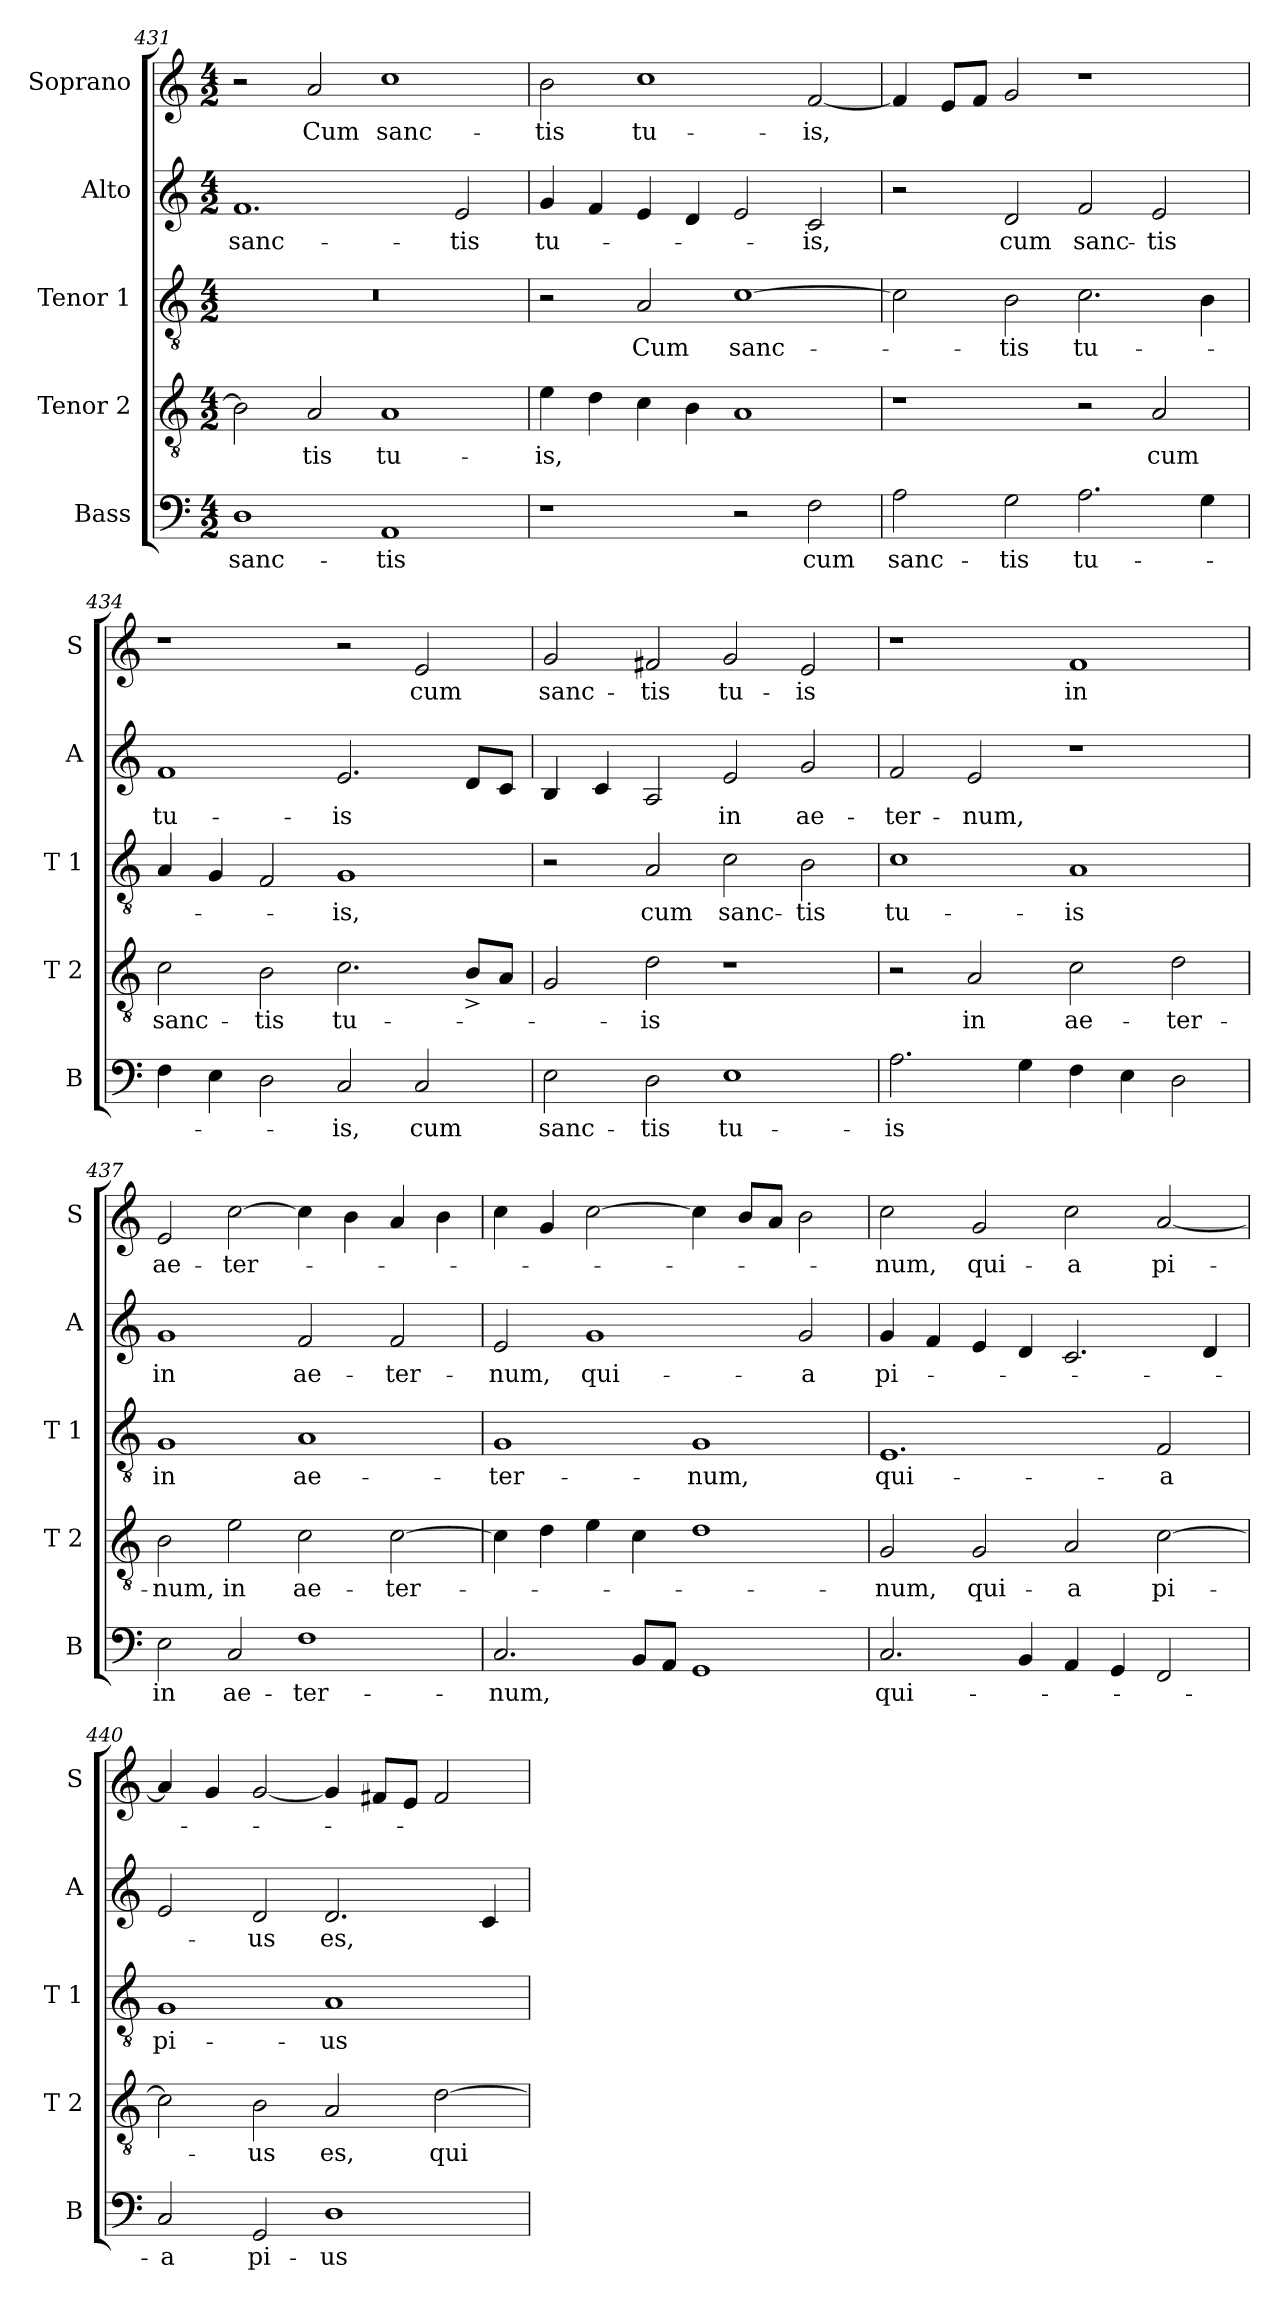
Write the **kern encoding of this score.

**kern	**text	**kern	**text	**kern	**text	**kern	**text	**kern	**text
*part5	*part5	*part4	*part4	*part3	*part3	*part2	*part2	*part1	*part1
*staff5	*staff5	*staff4	*staff4	*staff3	*staff3	*staff2	*staff2	*staff1	*staff1
*I"Bass	*	*I"Tenor 2	*	*I"Tenor 1	*	*I"Alto	*	*I"Soprano	*
*I'B	*	*I'T 2	*	*I'T 1	*	*I'A	*	*I'S	*
*clefF4	*	*clefGv2	*	*clefGv2	*	*clefG2	*	*clefG2	*
*k[]	*	*k[]	*	*k[]	*	*k[]	*	*k[]	*
*C:	*	*C:	*	*C:	*	*C:	*	*C:	*
*M4/2	*	*M4/2	*	*M4/2	*	*M4/2	*	*M4/2	*
=431	=431	=431	=431	=431	=431	=431	=431	=431	=431
!	!LO:LY:b:cj	!	!	!LO:N:vis=1	!	!	!LO:LY:b:cj	!	!
1D	sanc-	2B-\]	.	0r	.	1.f	sanc-	2r	.
!	!	!	!LO:LY:b:cj	!	!	!	!	!	!LO:LY:b:cj
.	.	2A/	-tis	.	.	.	.	2a/	Cum
!	!LO:LY:b:cj	!	!LO:LY:b:cj	!	!	!	!	!	!LO:LY:b:cj
1AA	-tis	1A	tu-	.	.	.	.	1cc	sanc-
!	!	!	!	!	!	!	!LO:LY:b:cj	!	!
.	.	.	.	.	.	2e/	-tis	.	.
!!LO:PB:g=z
=432	=432	=432	=432	=432	=432	=432	=432	=432	=432
!	!	!	!LO:LY:b:cj	!	!	!	!LO:LY:b:cj	!	!LO:LY:b:cj
1r	.	4e\	-is,	2r	.	4g/	tu-	2b\	-tis
.	.	4d\	.	.	.	4f/	.	.	.
!	!	!	!	!	!LO:LY:b:cj	!	!	!	!LO:LY:b:cj
.	.	4c\	.	2A/	Cum	4e/	.	1cc	tu-
.	.	4B\	.	.	.	4d/	.	.	.
!	!	!	!	!	!LO:LY:b:cj	!	!	!	!
2r	.	1A	.	[>1c	sanc-	2e/	.	.	.
!	!LO:LY:b:cj	!	!	!	!	!	!LO:LY:b:cj	!	!LO:LY:b:cj
2F\	cum	.	.	.	.	2c/	-is,	[<2f/	-is,
=433	=433	=433	=433	=433	=433	=433	=433	=433	=433
!	!LO:LY:b:cj	!	!	!	!	!	!	!	!
2A\	sanc-	1r	.	2c\]	.	2r	.	4f/]	.
.	.	.	.	.	.	.	.	8e/L	.
.	.	.	.	.	.	.	.	8f/J	.
!	!LO:LY:b:cj	!	!	!	!LO:LY:b:cj	!	!LO:LY:b:cj	!	!
2G\	-tis	.	.	2B\	-tis	2d/	cum	2g/	.
!	!LO:LY:b:cj	!	!	!	!LO:LY:b:cj	!	!LO:LY:b:cj	!	!
2.A\	tu-	2r	.	2.c\	tu-	2f/	sanc-	1r	.
!	!	!	!LO:LY:b:cj	!	!	!	!LO:LY:b:cj	!	!
.	.	2A/	cum	.	.	2e/	-tis	.	.
4G\	.	.	.	4B\	.	.	.	.	.
=434	=434	=434	=434	=434	=434	=434	=434	=434	=434
!	!	!	!LO:LY:b:cj	!	!	!	!LO:LY:b:cj	!	!
4F\	.	2c\	sanc-	4A/	.	1f	tu-	1r	.
4E\	.	.	.	4G/	.	.	.	.	.
!	!	!	!LO:LY:b:cj	!	!	!	!	!	!
2D\	.	2B\	-tis	2F/	.	.	.	.	.
!	!LO:LY:b:cj	!	!LO:LY:b:cj	!	!LO:LY:b:cj	!	!LO:LY:b:cj	!	!
2C/	-is,	2.c\	tu-	1G	-is,	2.e/	-is	2r	.
!	!LO:LY:b:cj	!	!	!	!	!	!	!	!LO:LY:b:cj
2C/	cum	.	.	.	.	.	.	2e/	cum
.	.	8B^>/L	.	.	.	8d/L	.	.	.
.	.	8A/J	.	.	.	8c/J	.	.	.
=435	=435	=435	=435	=435	=435	=435	=435	=435	=435
!	!LO:LY:b:cj	!	!	!	!	!	!	!	!LO:LY:b:cj
2E\	sanc-	2G/	.	2r	.	4B/	.	2g/	sanc-
.	.	.	.	.	.	4c/	.	.	.
!	!LO:LY:b:cj	!	!LO:LY:b:cj	!	!LO:LY:b:cj	!	!	!	!LO:LY:b:cj
2D\	-tis	2d\	-is	2A/	cum	2A/	.	2f#X/	-tis
!	!LO:LY:b:cj	!	!	!	!LO:LY:b:cj	!	!LO:LY:b:cj	!	!LO:LY:b:cj
1E	tu-	1r	.	2c\	sanc-	2e/	in	2g/	tu-
!	!	!	!	!	!LO:LY:b:cj	!	!LO:LY:b:cj	!	!LO:LY:b:cj
.	.	.	.	2B\	-tis	2g/	ae-	2e/	-is
!!LO:LB:g=z
=436	=436	=436	=436	=436	=436	=436	=436	=436	=436
!	!LO:LY:b:cj	!	!	!	!LO:LY:b:cj	!	!LO:LY:b:cj	!	!
2.A\	-is	2r	.	1c	tu-	2f/	-ter-	1r	.
!	!	!	!LO:LY:b:cj	!	!	!	!LO:LY:b:cj	!	!
.	.	2A/	in	.	.	2e/	-num,	.	.
4G\	.	.	.	.	.	.	.	.	.
!	!	!	!LO:LY:b:cj	!	!LO:LY:b:rj	!	!	!	!LO:LY:b:cj
4F\	.	2c\	ae-	1A	-is	1r	.	1f	in
4E\	.	.	.	.	.	.	.	.	.
!	!	!	!LO:LY:b:cj	!	!	!	!	!	!
2D\	.	2d\	-ter-	.	.	.	.	.	.
=437	=437	=437	=437	=437	=437	=437	=437	=437	=437
!	!LO:LY:b:cj	!	!LO:LY:b:cj	!	!LO:LY:b:cj	!	!LO:LY:b:cj	!	!LO:LY:b:cj
2E\	in	2B\	-num,	1G	in	1g	in	2e/	ae-
!	!LO:LY:b:cj	!	!LO:LY:b:cj	!	!	!	!	!	!LO:LY:b:cj
2C/	ae-	2e\	in	.	.	.	.	[>2cc\	-ter-
!	!LO:LY:b:cj	!	!LO:LY:b:cj	!	!LO:LY:b:cj	!	!LO:LY:b:cj	!	!
1F	-ter-	2c\	ae-	1A	ae-	2f/	ae-	4cc\]	.
.	.	.	.	.	.	.	.	4b\	.
!	!	!	!LO:LY:b:cj	!	!	!	!LO:LY:b:cj	!	!
.	.	[>2c\	-ter-	.	.	2f/	-ter-	4a/	.
.	.	.	.	.	.	.	.	4b\	.
=438	=438	=438	=438	=438	=438	=438	=438	=438	=438
!	!LO:LY:b	!	!	!	!LO:LY:b:cj	!	!LO:LY:b:cj	!	!
2.C/	-num,	4c\]	.	1G	-ter-	2e/	-num,	4cc\	.
.	.	4d\	.	.	.	.	.	4g/	.
!	!	!	!	!	!	!	!LO:LY:b:cj	!	!
.	.	4e\	.	.	.	1g	qui-	[>2cc\	.
8BB/L	.	4c\	.	.	.	.	.	.	.
8AA/J	.	.	.	.	.	.	.	.	.
!	!	!	!	!	!LO:LY:b:cj	!	!	!	!
1GG	.	1d	.	1G	-num,	.	.	4cc\]	.
.	.	.	.	.	.	.	.	8b/L	.
.	.	.	.	.	.	.	.	8a/J	.
!	!	!	!	!	!	!	!LO:LY:b:cj	!	!
.	.	.	.	.	.	2g/	-a	2b\	.
=439	=439	=439	=439	=439	=439	=439	=439	=439	=439
!	!LO:LY:b:cj	!	!LO:LY:b:cj	!	!LO:LY:b:cj	!	!LO:LY:b:cj	!	!LO:LY:b:cj
2.C/	qui-	2G/	-num,	1.E	qui-	4g/	pi-	2cc\	-num,
.	.	.	.	.	.	4f/	.	.	.
!	!	!	!LO:LY:b:cj	!	!	!	!	!	!LO:LY:b:cj
.	.	2G/	qui-	.	.	4e/	.	2g/	qui-
4BB/	.	.	.	.	.	4d/	.	.	.
!	!	!	!LO:LY:b:cj	!	!	!	!	!	!LO:LY:b:cj
4AA/	.	2A/	-a	.	.	2.c/	.	2cc\	-a
4GG/	.	.	.	.	.	.	.	.	.
!	!	!	!LO:LY:b:cj	!	!LO:LY:b:cj	!	!	!	!LO:LY:b:cj
2FF/	.	[<2c\	pi-	2F/	-a	.	.	[>2a/	pi-
.	.	.	.	.	.	4d/	.	.	.
!!LO:LB:g=z
=440	=440	=440	=440	=440	=440	=440	=440	=440	=440
!	!LO:LY:b:cj	!	!	!	!LO:LY:b:cj	!	!	!	!
2C/	-a	2c\]	.	1G	pi-	2e/	.	4a/]	.
.	.	.	.	.	.	.	.	4g/	.
!	!LO:LY:b:cj	!	!LO:LY:b:cj	!	!	!	!LO:LY:b:cj	!	!
2GG/	pi-	2B\	-us	.	.	2d/	-us	[<2g/	.
!	!LO:LY:b:cj	!	!LO:LY:b:cj	!	!LO:LY:b:cj	!	!LO:LY:b:cj	!	!
1D	-us	2A/	es,	1A	-us	2.d/	es,	4g/]	.
.	.	.	.	.	.	.	.	8f#X/L	.
.	.	.	.	.	.	.	.	8e/J	.
!	!	!	!LO:LY:b:cj	!	!	!	!	!	!
.	.	[>2d\	qui-	.	.	.	.	2f#/	.
.	.	.	.	.	.	4c/	.	.	.
=	=	=	=	=	=	=	=	=	=
*-	*-	*-	*-	*-	*-	*-	*-	*-	*-
